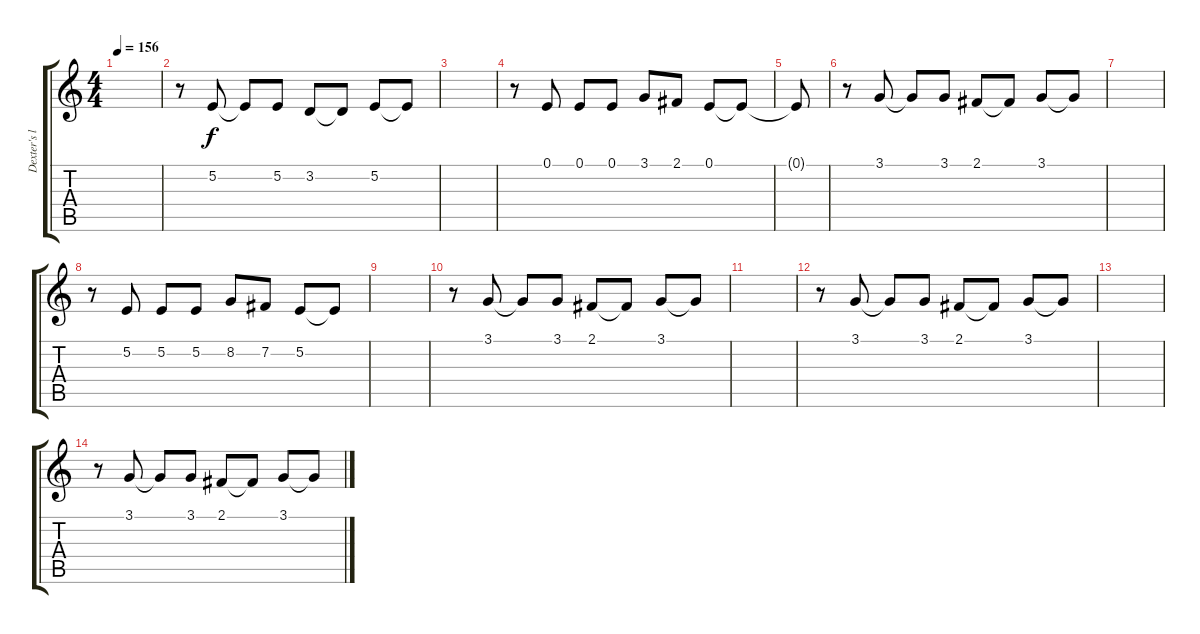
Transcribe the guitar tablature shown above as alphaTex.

\track ("Dexter's lyrics" "Dexter's l") {instrument tenorsax}
\staff {score tabs}
\tuning (E4 B3 G3 D3 A2 E2) {hide}
\ts (4 4)
\tempo 156
\clef g2
\ks c
|
r.8 5.2.8 5.2{t}.8 5.2.8 3.2.8 3.2{t}.8 5.2.8 5.2{t}.8 |
|
r.8 0.1.8 0.1.8 0.1.8 3.1.8 2.1.8 0.1.8 0.1{t}.8 |
0.1{t}.8 |
r.8 3.1.8 3.1{t}.8 3.1.8 2.1.8 2.1{t}.8 3.1.8 3.1{t}.8 |
|
r.8 5.2.8 5.2.8 5.2.8 8.2.8 7.2.8 5.2.8 5.2{t}.8 |
|
r.8 3.1.8 3.1{t}.8 3.1.8 2.1.8 2.1{t}.8 3.1.8 3.1{t}.8 |
|
r.8 3.1.8 3.1{t}.8 3.1.8 2.1.8 2.1{t}.8 3.1.8 3.1{t}.8 |
|
r.8 3.1.8 3.1{t}.8 3.1.8 2.1.8 2.1{t}.8 3.1.8 3.1{t}.8
